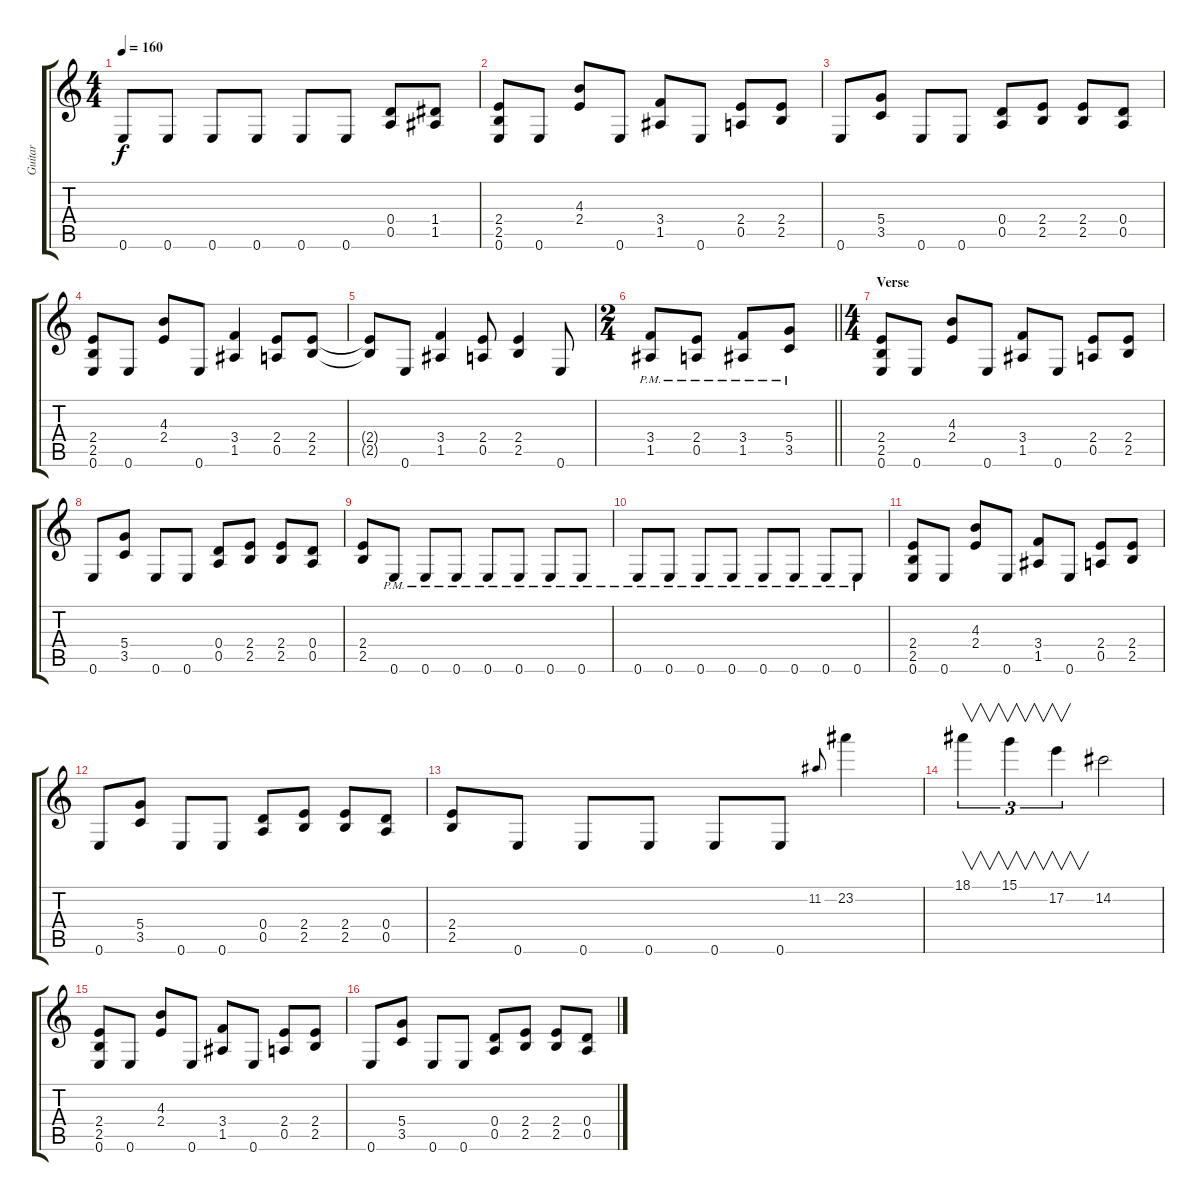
\track ("Guitar" "Guitar") {instrument distortionguitar}
\staff {score tabs}
\tuning (E4 B3 G3 D3 A2 E2) {hide}
\ts (4 4)
\tempo 160
\clef g2
\ks c
0.6.8{dy f} 0.6.8 0.6.8 0.6.8 0.6.8 0.6.8 (0.4 0.5).8 (1.4 1.5).8 |
(2.4 2.5 0.6).8 0.6.8 (4.3 2.4).8 0.6.8 (3.4 1.5).8 0.6.8 (2.4 0.5).8 (2.4 2.5).8 |
0.6.8 (5.4 3.5).8 0.6.8 0.6.8 (0.4 0.5).8 (2.4 2.5).8 (2.4 2.5).8 (0.4 0.5).8 |
(2.4 2.5 0.6).8 0.6.8 (4.3 2.4).8 0.6.8 (3.4 1.5).4 (2.4 0.5).8 (2.4 2.5).8 |
(2.4{t} 2.5{t}).8 0.6.8 (3.4 1.5).4 (2.4 0.5).8 (2.4 2.5).4 0.6.8 |
\ts (2 4)
\barLineRight lightlight
(3.4{pm} 1.5{pm}).8 (2.4{pm} 0.5{pm}).8 (3.4{pm} 1.5{pm}).8 (5.4{pm} 3.5{pm}).8 |
\ts (4 4)
\section ("" "Verse")
(2.4 2.5 0.6).8 0.6.8 (4.3 2.4).8 0.6.8 (3.4 1.5).8 0.6.8 (2.4 0.5).8 (2.4 2.5).8 |
0.6.8 (5.4 3.5).8 0.6.8 0.6.8 (0.4 0.5).8 (2.4 2.5).8 (2.4 2.5).8 (0.4 0.5).8 |
(2.4 2.5).8 0.6{pm}.8 0.6{pm}.8 0.6{pm}.8 0.6{pm}.8 0.6{pm}.8 0.6{pm}.8 0.6{pm}.8 |
0.6{pm}.8 0.6{pm}.8 0.6{pm}.8 0.6{pm}.8 0.6{pm}.8 0.6{pm}.8 0.6{pm}.8 0.6{pm}.8 |
(2.4 2.5 0.6).8 0.6.8 (4.3 2.4).8 0.6.8 (3.4 1.5).8 0.6.8 (2.4 0.5).8 (2.4 2.5).8 |
0.6.8 (5.4 3.5).8 0.6.8 0.6.8 (0.4 0.5).8 (2.4 2.5).8 (2.4 2.5).8 (0.4 0.5).8 |
(2.4 2.5).8 0.6.8 0.6.8 0.6.8 0.6.8 0.6.8 11.2.8{gr onbeat} 23.2.4 |
18.1.4{v tu (3 2)} 15.1.4{v tu (3 2)} 17.2.4{v tu (3 2)} 14.2.2 |
(2.4 2.5 0.6).8 0.6.8 (4.3 2.4).8 0.6.8 (3.4 1.5).8 0.6.8 (2.4 0.5).8 (2.4 2.5).8 |
0.6.8 (5.4 3.5).8 0.6.8 0.6.8 (0.4 0.5).8 (2.4 2.5).8 (2.4 2.5).8 (0.4 0.5).8
